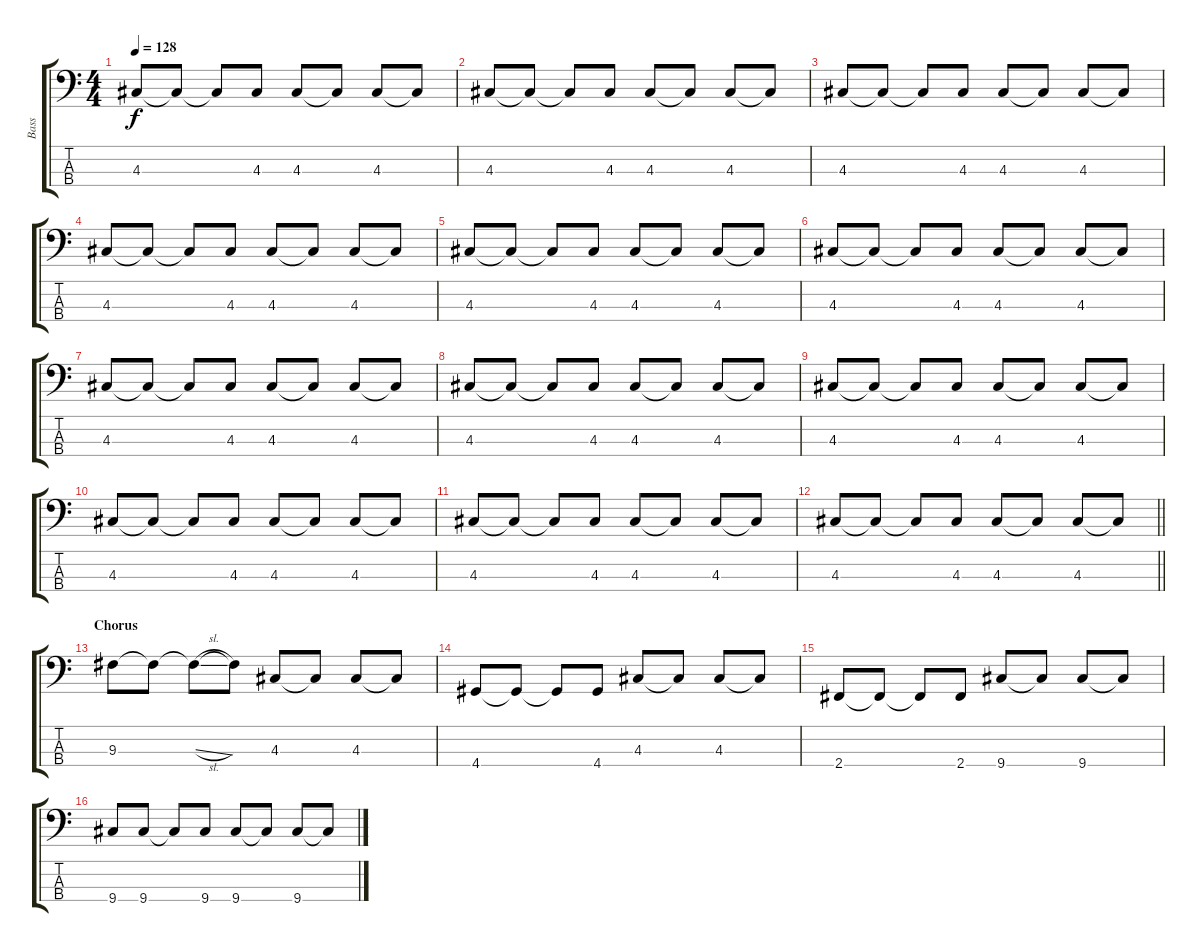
\track ("Bass" "Bass") {instrument electricbassfinger}
\staff {score tabs}
\tuning (G2 D2 A1 E1) {hide}
\ts (4 4)
\tempo 128
\clef f4
\ks c
4.3.8{dy f} 4.3{t}.8 4.3{t}.8 4.3.8 4.3.8 4.3{t}.8 4.3.8 4.3{t}.8 |
4.3.8 4.3{t}.8 4.3{t}.8 4.3.8 4.3.8 4.3{t}.8 4.3.8 4.3{t}.8 |
4.3.8 4.3{t}.8 4.3{t}.8 4.3.8 4.3.8 4.3{t}.8 4.3.8 4.3{t}.8 |
4.3.8 4.3{t}.8 4.3{t}.8 4.3.8 4.3.8 4.3{t}.8 4.3.8 4.3{t}.8 |
4.3.8 4.3{t}.8 4.3{t}.8 4.3.8 4.3.8 4.3{t}.8 4.3.8 4.3{t}.8 |
4.3.8 4.3{t}.8 4.3{t}.8 4.3.8 4.3.8 4.3{t}.8 4.3.8 4.3{t}.8 |
4.3.8 4.3{t}.8 4.3{t}.8 4.3.8 4.3.8 4.3{t}.8 4.3.8 4.3{t}.8 |
4.3.8 4.3{t}.8 4.3{t}.8 4.3.8 4.3.8 4.3{t}.8 4.3.8 4.3{t}.8 |
4.3.8 4.3{t}.8 4.3{t}.8 4.3.8 4.3.8 4.3{t}.8 4.3.8 4.3{t}.8 |
4.3.8 4.3{t}.8 4.3{t}.8 4.3.8 4.3.8 4.3{t}.8 4.3.8 4.3{t}.8 |
4.3.8 4.3{t}.8 4.3{t}.8 4.3.8 4.3.8 4.3{t}.8 4.3.8 4.3{t}.8 |
\barLineRight lightlight
4.3.8 4.3{t}.8 4.3{t}.8 4.3.8 4.3.8 4.3{t}.8 4.3.8 4.3{t}.8 |
\section ("" "Chorus")
9.3.8 9.3{t}.8 9.3{sl t}.8 9.3{t}.8 4.3.8 4.3{t}.8 4.3.8 4.3{t}.8 |
4.4.8 4.4{t}.8 4.4{t}.8 4.4.8 4.3.8 4.3{t}.8 4.3.8 4.3{t}.8 |
2.4.8 2.4{t}.8 2.4{t}.8 2.4.8 9.4.8 9.4{t}.8 9.4.8 9.4{t}.8 |
9.4.8 9.4.8 9.4{t}.8 9.4.8 9.4.8 9.4{t}.8 9.4.8 9.4{t}.8
